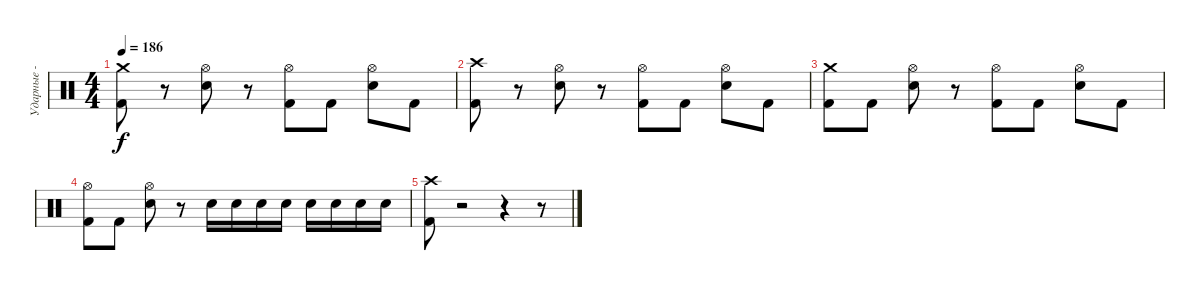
\track ("Ударные - Тре Кул" "Ударные - ") {instrument percussion}
\staff {score}
\articulation defaults
\ts (4 4)
\tempo 186
\clef neutral
\ks c
("Kick (hit) 2" "Crash medium (hit)").8{dy f} r.8 ("Snare (hit) 2" "Hi-Hat (open)").8 r.8 ("Kick (hit) 2" "Hi-Hat (open)").8 "Kick (hit) 2".8 ("Snare (hit) 2" "Hi-Hat (open)").8 "Kick (hit) 2".8 |
("Kick (hit) 2" "Crash high (hit)").8 r.8 ("Snare (hit) 2" "Hi-Hat (open)").8 r.8 ("Kick (hit) 2" "Hi-Hat (open)").8 "Kick (hit) 2".8 ("Snare (hit) 2" "Hi-Hat (open)").8 "Kick (hit) 2".8 |
("Crash medium (hit)" "Kick (hit) 2").8 "Kick (hit) 2".8 ("Hi-Hat (open)" "Snare (hit) 2").8 r.8 ("Hi-Hat (open)" "Kick (hit) 2").8 "Kick (hit) 2".8 ("Hi-Hat (open)" "Snare (hit) 2").8 "Kick (hit) 2".8 |
("Hi-Hat (open)" "Kick (hit) 2").8 "Kick (hit) 2".8 ("Hi-Hat (open)" "Snare (hit) 2").8 r.8 "Snare (hit) 2".16 "Snare (hit) 2".16 "Snare (hit) 2".16 "Snare (hit) 2".16 "Snare (hit) 2".16 "Snare (hit) 2".16 "Snare (hit) 2".16 "Snare (hit) 2".16 |
("Crash high (hit)" "Kick (hit) 2").8 r.2 r.4 r.8
